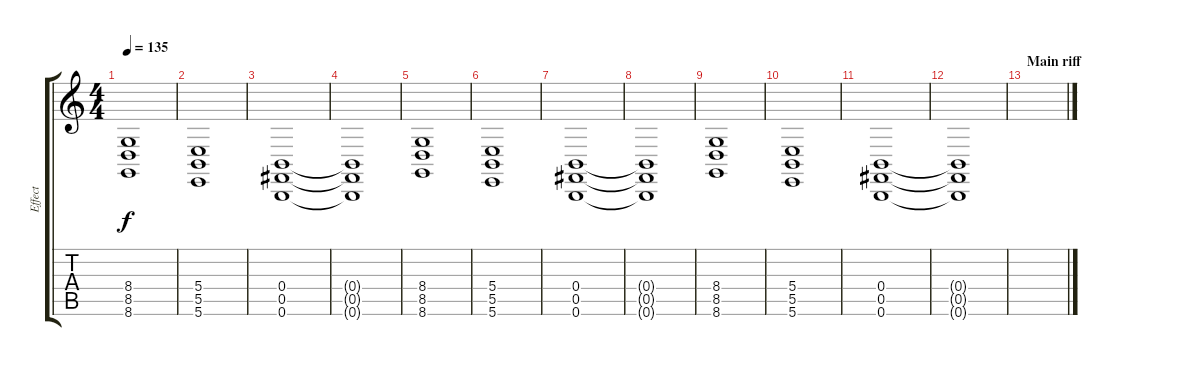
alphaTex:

\track ("Effect" "Effect") {instrument rockorgan}
\staff {score tabs}
\tuning (Db4 Ab3 E3 B2 Gb2 B1) {hide}
\ts (4 4)
\tempo 135
\clef g2
\ks c
(8.4 8.5 8.6).1{dy f} |
(5.4 5.5 5.6).1 |
(0.4 0.5 0.6).1 |
(0.4{t} 0.5{t} 0.6{t}).1 |
(8.4 8.5 8.6).1 |
(5.4 5.5 5.6).1 |
(0.4 0.5 0.6).1 |
(0.4{t} 0.5{t} 0.6{t}).1 |
(8.4 8.5 8.6).1 |
(5.4 5.5 5.6).1 |
(0.4 0.5 0.6).1 |
(0.4{t} 0.5{t} 0.6{t}).1 |
\section ("" "Main riff")
